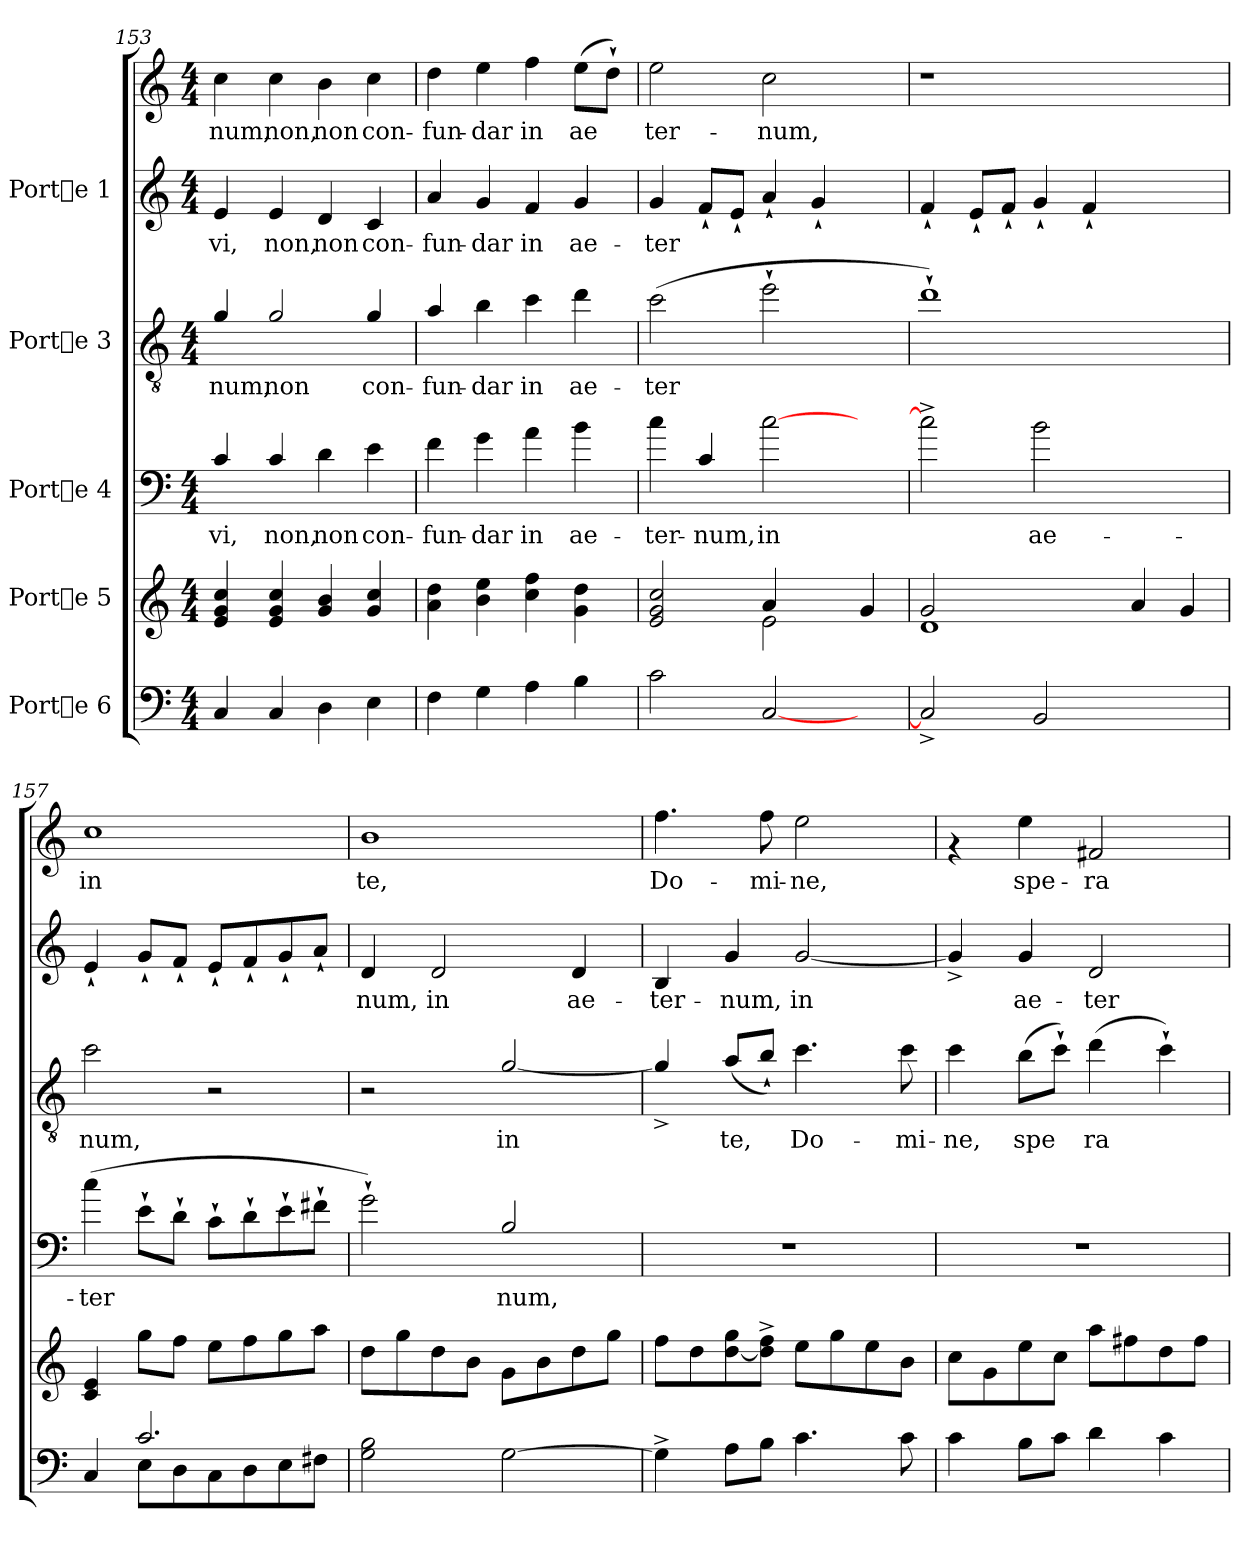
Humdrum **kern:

**kern	**kern	**kern	**text	**kern	**text	**kern	**text	**kern	**text
*part5	*part4	*part3	*part3	*part2	*part2	*part1	*part1	*part1	*part1
*staff6	*staff5	*staff4	*staff4	*staff3	*staff3	*staff2	*staff2	*staff1	*staff1
*I"Porte 6	*I"Porte 5	*I"Porte 4	*	*I"Porte 3	*	*I"Porte 1	*	*	*
*clefF4	*clefG2	*clefF4	*	*clefGv2	*	*clefG2	*	*clefG2	*
*	*	*ITrd7c12	*	*ITrd7c12	*	*	*	*	*
*M4/4	*M4/4	*M4/4	*	*M4/4	*	*M4/4	*	*M4/4	*
=153	=153	=153	=153	=153	=153	=153	=153	=153	=153
!	!	!	!LO:LY:b	!	!LO:LY:b	!	!LO:LY:b	!	!LO:LY:b
4C/	4cc/ 4g/ 4e/	4C/	-vi,	4G/	-num,	4e/	-vi,	4cc\	-num,
!	!	!	!LO:LY:b	!	!LO:LY:b	!	!LO:LY:b	!	!LO:LY:b
4C/	4cc/ 4g/ 4e/	4C/	non,	2G/	non	4e/	non,	4cc\	non,
!	!	!	!LO:LY:b	!	!	!	!LO:LY:b	!	!LO:LY:b
4D\	4b/ 4g/	4D\	non	.	.	4d/	non	4b\	non
!	!	!	!LO:LY:b	!	!LO:LY:b	!	!LO:LY:b	!	!LO:LY:b
4E\	4cc/ 4g/	4E\	con-	4G/	con-	4c/	con-	4cc\	con-
!!LO:LB:g=z
=154	=154	=154	=154	=154	=154	=154	=154	=154	=154
!	!	!	!LO:LY:b	!	!LO:LY:b	!	!LO:LY:b	!	!LO:LY:b
4F\	4dd\ 4a\	4F\	-fun-	4A/	-fun-	4a/	-fun-	4dd\	-fun-
!	!	!	!LO:LY:b	!	!LO:LY:b	!	!LO:LY:b	!	!LO:LY:b
4G\	4ee\ 4b\	4G\	-dar	4B\	-dar	4g/	-dar	4ee\	-dar
!	!	!	!LO:LY:b	!	!LO:LY:b	!	!LO:LY:b	!	!LO:LY:b
4A\	4ff\ 4cc\	4A\	in	4c\	in	4f/	in	4ff\	in
!	!	!	!LO:LY:b	!	!LO:LY:b	!	!LO:LY:b	!	!LO:LY:b
4B\	4dd\ 4g\	4B\	ae-	4d\	ae-	4g/	ae-	(>8ee\L	ae-
!	!	!	!	!	!	!	!	!	!LO:LY:b
.	.	.	.	.	.	.	.	8dd`>\J)	--
=155	=155	=155	=155	=155	=155	=155	=155	=155	=155
*	*^	*	*	*	*	*	*	*	*
!	!	!	!	!LO:LY:b	!	!LO:LY:b	!	!LO:LY:b	!	!LO:LY:b
2c\	2cc/ 2g/ 2e/	2ryy	4c\	-ter-	(>2c\	-ter-	4g/	ter-	2ee\	-ter-
!	!	!	!	!LO:LY:b	!	!	!	!LO:LY:b	!	!
.	.	.	4C/	-num,	.	.	8f`</L	--	.	.
!	!	!	!	!	!	!	!	!LO:LY:b	!	!
.	.	.	.	.	.	.	8e`</J	--	.	.
!	!	!	!	!LO:LY:b	!	!LO:LY:b	!	!LO:LY:b	!	!LO:LY:b
[<2C/	2e\	4a/	[>2c\	in	2e`>\	--	4a`</	--	2cc\	-num,
!	!	!	!	!	!	!	!	!LO:LY:b	!	!
.	.	2ryy	.	.	.	.	4g`</	--	.	.
4ryy	4g/	.	4ryy	.	4ryy	.	4ryy	.	4ryy	.
=156	=156	=156	=156	=156	=156	=156	=156	=156	=156	=156
!	!	!	!	!LO:LY:b	!	!	!	!	!	!
2C^</]	1d	2g/	2c^>\]	.	1d`>)	.	4f`</	.	1r	.
.	.	.	.	.	.	.	8e`</L	.	.	.
.	.	.	.	.	.	.	8f`</J	.	.	.
!	!	!	!	!LO:LY:b	!	!	!	!	!	!
2BB/	.	1ryy	2B\	ae-	.	.	4g`</	.	.	.
.	.	.	.	.	.	.	4f`</	.	.	.
2ryy	4a/	.	2ryy	.	2ryy	.	2ryy	.	2ryy	.
.	4g/	.	.	.	.	.	.	.	.	.
*	*v	*v	*	*	*	*	*	*	*	*
=157	=157	=157	=157	=157	=157	=157	=157	=157	=157
*^	*	*	*	*	*	*	*	*	*
!	!	!	!	!LO:LY:b	!	!LO:LY:b	!	!	!	!LO:LY:b
4C/	4ryy	4e/ 4c/	(>4c\	-ter-	2c\	-num,	4e`</	.	1cc	-in
!	!	!	!	!LO:LY:b	!	!	!	!	!	!
2.c/	8E\L	8gg\L	8E`>\L	--	.	.	8g`</L	.	.	.
!	!	!	!	!LO:LY:b	!	!	!	!	!	!
.	8D\	8ff\J	8D`>\J	--	.	.	8f`</J	.	.	.
!	!	!	!	!LO:LY:b	!	!	!	!	!	!
.	8C\	8ee\L	8C`>\L	--	2r	.	8e`</L	.	.	.
!	!	!	!	!LO:LY:b	!	!	!	!	!	!
.	8D\	8ff\	8D`>\	--	.	.	8f`</	.	.	.
!	!	!	!	!LO:LY:b	!	!	!	!	!	!
.	8E\	8gg\	8E`>\	--	.	.	8g`</	.	.	.
!	!	!	!	!LO:LY:b	!	!	!	!	!	!
.	8F#X\J	8aa\J	8F#X`>\J	--	.	.	8a`</J	.	.	.
=158	=158	=158	=158	=158	=158	=158	=158	=158	=158	=158
!	!	!	!	!LO:LY:b	!	!	!	!LO:LY:b	!	!LO:LY:b
*v	*v	*	*	*	*	*	*	*	*	*
2B\ 2G\	8dd\L	2G`>\)	-	2r	.	4d/	num,	1b	te,
.	8gg\	.	.	.	.	.	.	.	.
!	!	!	!	!	!	!	!LO:LY:b	!	!
.	8dd\	.	.	.	.	2d/	in	.	.
.	8b\J	.	.	.	.	.	.	.	.
!	!	!	!LO:LY:b	!	!LO:LY:b	!	!	!	!
[>2G\	8g\L	2BB/	num,	[<2G/	in	.	.	.	.
.	8b\	.	.	.	.	.	.	.	.
!	!	!	!	!	!	!	!LO:LY:b	!	!
.	8dd\	.	.	.	.	4d/	ae-	.	.
.	8gg\J	.	.	.	.	.	.	.	.
=159	=159	=159	=159	=159	=159	=159	=159	=159	=159
!	!	!	!	!	!LO:LY:b	!	!LO:LY:b	!	!LO:LY:b
4G^>\]	8ff\L	1r	.	4G^</]	.	4B/	ter-	4.ff\	-Do-
.	8dd\	.	.	.	.	.	.	.	.
!	!	!	!	!	!LO:LY:b	!	!LO:LY:b	!	!
8A\L	8gg\ [>8dd\	.	.	(>8A/L	te,	4g/	-num,	.	.
!	!	!	!	!	!LO:LY:b	!	!	!	!LO:LY:b
8B\J	8ff\^> 8dd\]^>J	.	.	8B`</J)	.	.	.	8ff\	-mi-
!	!	!	!	!	!LO:LY:b	!	!LO:LY:b	!	!LO:LY:b
4.c\	8ee\L	.	.	4.c\	Do-	[<2g/	in	2ee\	-ne,
.	8gg\	.	.	.	.	.	.	.	.
.	8ee\	.	.	.	.	.	.	.	.
!	!	!	!	!	!LO:LY:b	!	!	!	!
8c\	8b\J	.	.	8c\	-mi-	.	.	.	.
!!LO:PB:g=z
=160	=160	=160	=160	=160	=160	=160	=160	=160	=160
!	!	!	!	!	!LO:LY:b	!	!LO:LY:b	!	!
4c\	8cc\L	1r	.	4c\	-ne,	4g^</]	-	4rf	.
.	8g\	.	.	.	.	.	.	.	.
!	!	!	!	!	!LO:LY:b	!	!LO:LY:b	!	!LO:LY:b
8B\L	8ee\	.	.	(>8B\L	spe-	4g/	ae-	4ee\	spe-
!	!	!	!	!	!LO:LY:b	!	!	!	!
8c\J	8cc\J	.	.	8c`>\J)	-	.	.	.	.
!	!	!	!	!	!LO:LY:b	!	!LO:LY:b	!	!LO:LY:b
4d\	8aa\L	.	.	(>4d\	ra-	2d/	-ter-	2f#X/	-ra-
.	8ff#X\	.	.	.	.	.	.	.	.
!	!	!	!	!	!LO:LY:b	!	!	!	!
4c\	8dd\	.	.	4c`>\)	--	.	.	.	.
.	8ff#\J	.	.	.	.	.	.	.	.
=	=	=	=	=	=	=	=	=	=
*-	*-	*-	*-	*-	*-	*-	*-	*-	*-
